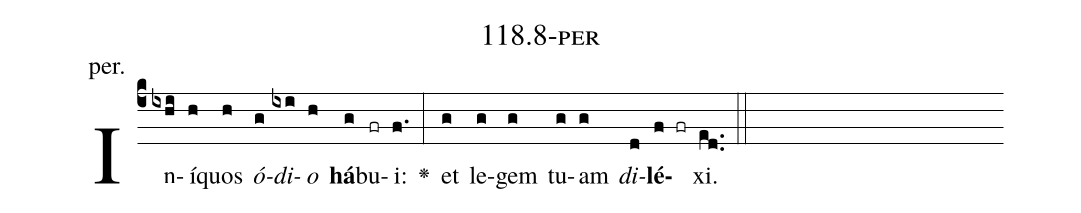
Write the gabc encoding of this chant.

name: 118.8-per;
annotation: per.;
%%
(c4)In(ixhi)í(h)quos(h) <i>ó</i>(g)<i>di</i>(ixi)<i>o</i>(h) <b>há</b>(g)bu(fr)i:(f.) <v>\greheightstar</v>(:) et(g) le(g)gem(g) tu(g)am(g) <i>di</i>(d)<b>lé</b>(f fr)xi.(ed..) (::)


%E(g) u(g) o(g) u(d) a(f) e.(ed..) (::)
